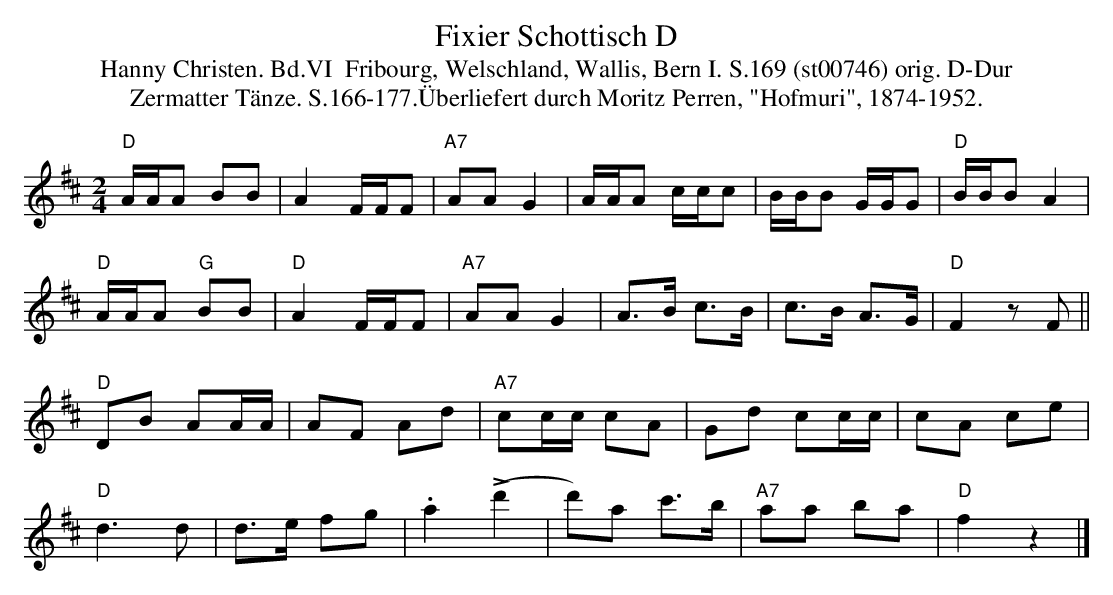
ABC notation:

X:1
T: Fixier Schottisch D
T:Hanny Christen. Bd.VI  Fribourg, Welschland, Wallis, Bern I. S.169 (st00746) orig. D-Dur
T: Zermatter T\"anze. S.166-177.\"Uberliefert durch Moritz Perren, "Hofmuri", 1874-1952.
M:2/4
L:1/8
K:D %%MIDI gchordon
"D"A/A/A BB | A2 F/F/F | "A7"AAG2 | A/A/A c/c/c | B/B/B G/G/G | "D"B/B/BA2 |
"D"A/A/A "G"BB | "D"A2 F/F/F | "A7"AAG2 | A>B c>B | c>B A>G | "D"F2zF ||
"D"DB AA/A/ | AF Ad | "A7"cc/c/ cA | Gd cc/c/ | cA ce |
"D"d3d | d>e fg | .a2(!>!d'2 | d')a c'>b | "A7"aa ba | "D"f2z2 |]
